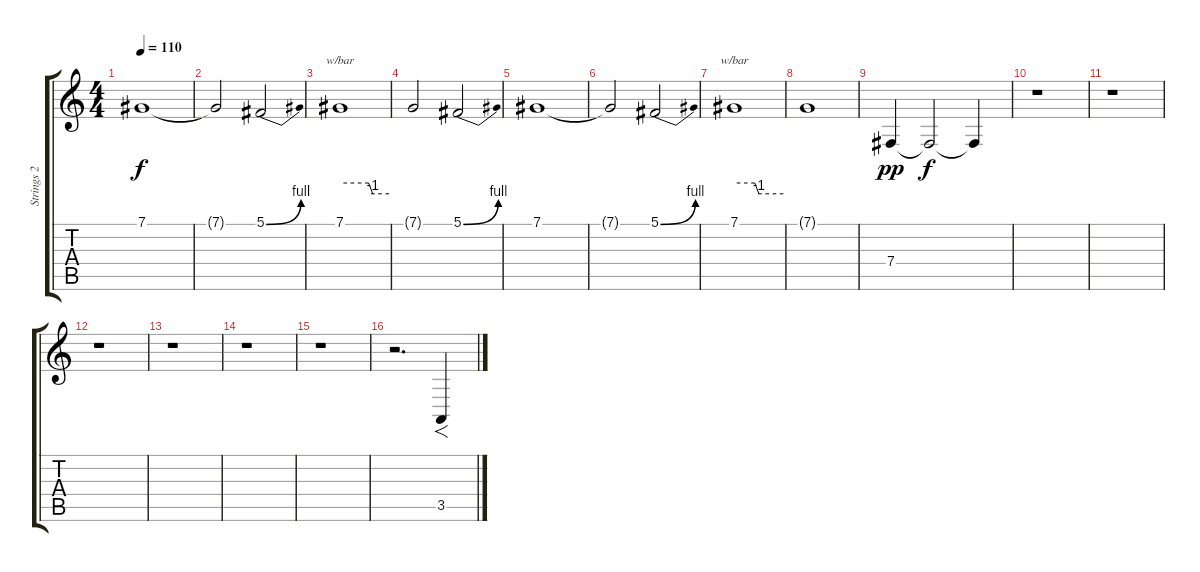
\track ("Strings 2" "Strings 2") {instrument tremolostrings}
\staff {score tabs}
\tuning (Db4 Ab3 E3 B2 Gb2 Db2) {hide}
\ts (4 4)
\tempo 110
\clef g2
\ks c
7.1.1{dy f} |
7.1{t}.2 5.1{be (bend 0 0 60 4)}.2 |
7.1.1{tbe (custom default 0 0 35 0 40 -4 60 -4)} |
7.1{t}.2 5.1{be (bend 0 0 60 4)}.2 |
7.1.1 |
7.1{t}.2 5.1{be (bend 0 0 60 4)}.2 |
7.1.1{tbe (custom default 0 0 25 0 30 -4 60 -4)} |
7.1{t}.1 |
7.4.4{dy pp volume 3} 7.4{t}.2{dy f volume 0} 7.4{t}.4 |
r.1 |
r.1 |
r.1 |
r.1 |
r.1 |
r.1 |
r.2{d} 3.5.4{f volume 10}
